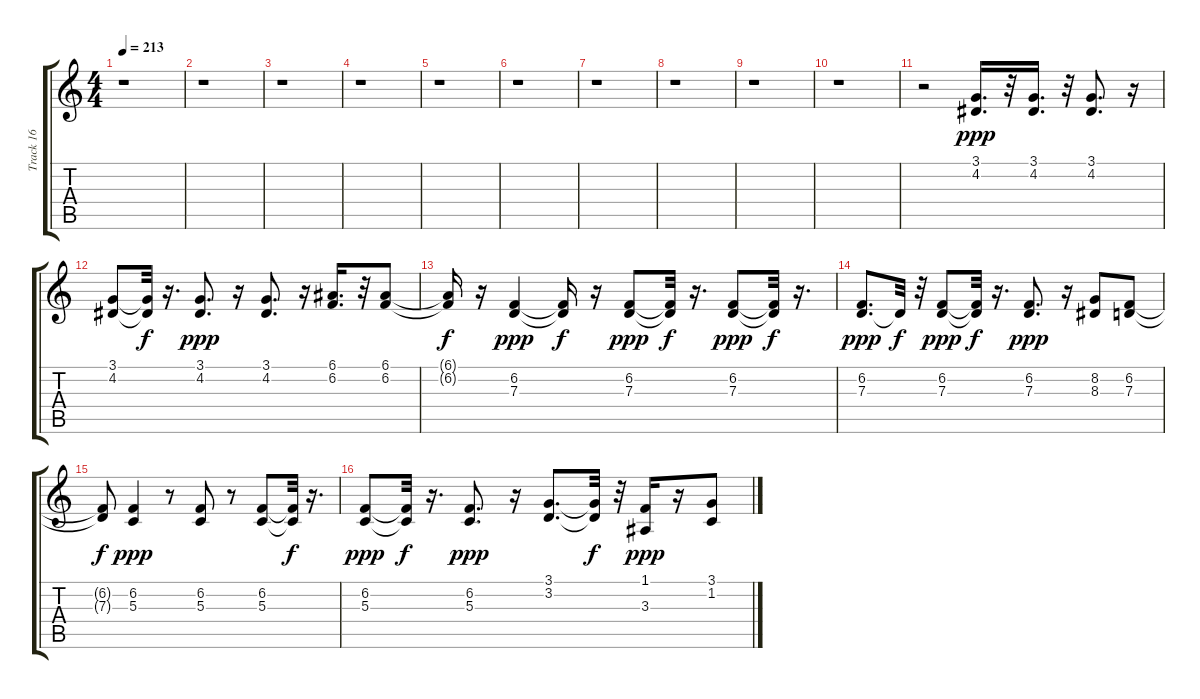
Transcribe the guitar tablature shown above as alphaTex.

\track ("Track 16" "Track 16") {instrument acousticgrandpiano}
\staff {score tabs}
\tuning (E4 B3 G3 D3 A2 E2) {hide}
\ts (4 4)
\tempo 213
\clef g2
\ks c
r.1{dy ppp} |
r.1 |
r.1 |
r.1 |
r.1 |
r.1 |
r.1 |
r.1 |
r.1 |
r.1 |
r.2 (3.1 4.2).16{d} r.32 (3.1 4.2).16{d} r.32 (3.1 4.2).8{d} r.16 |
(3.1 4.2).8 (3.1{t} 4.2{t}).32{dy f} r.16{d} (3.1 4.2).8{d dy ppp} r.16 (3.1 4.2).8{d} r.16 (6.1 6.2).16{d} r.32 (6.1 6.2).8 |
(6.1{t} 6.2{t}).16{dy f} r.16 (6.2 7.3).4{dy ppp} (6.2{t} 7.3{t}).16{dy f} r.16 (6.2 7.3).8{dy ppp} (6.2{t} 7.3{t}).32{dy f} r.16{d} (6.2 7.3).8{dy ppp} (6.2{t} 7.3{t}).32{dy f} r.16{d} |
(6.2 7.3).8{d dy ppp} 7.3{t}.32{dy f} r.32 (6.2 7.3).8{dy ppp} (6.2{t} 7.3{t}).32{dy f} r.16{d} (6.2 7.3).8{d dy ppp} r.16 (8.2 8.3).8 (6.2 7.3).8 |
(6.2{t} 7.3{t}).8{dy f} (6.2 5.3).4{dy ppp} r.8 (6.2 5.3).8 r.8 (6.2 5.3).8 (6.2{t} 5.3{t}).32{dy f} r.16{d} |
(6.2 5.3).8{dy ppp} (6.2{t} 5.3{t}).32{dy f} r.16{d} (6.2 5.3).8{d dy ppp} r.16 (3.1 3.2).8{d} (3.1{t} 3.2{t}).32{dy f} r.32 (1.1 3.3).16{dy ppp} r.16 (3.1 1.2).8
